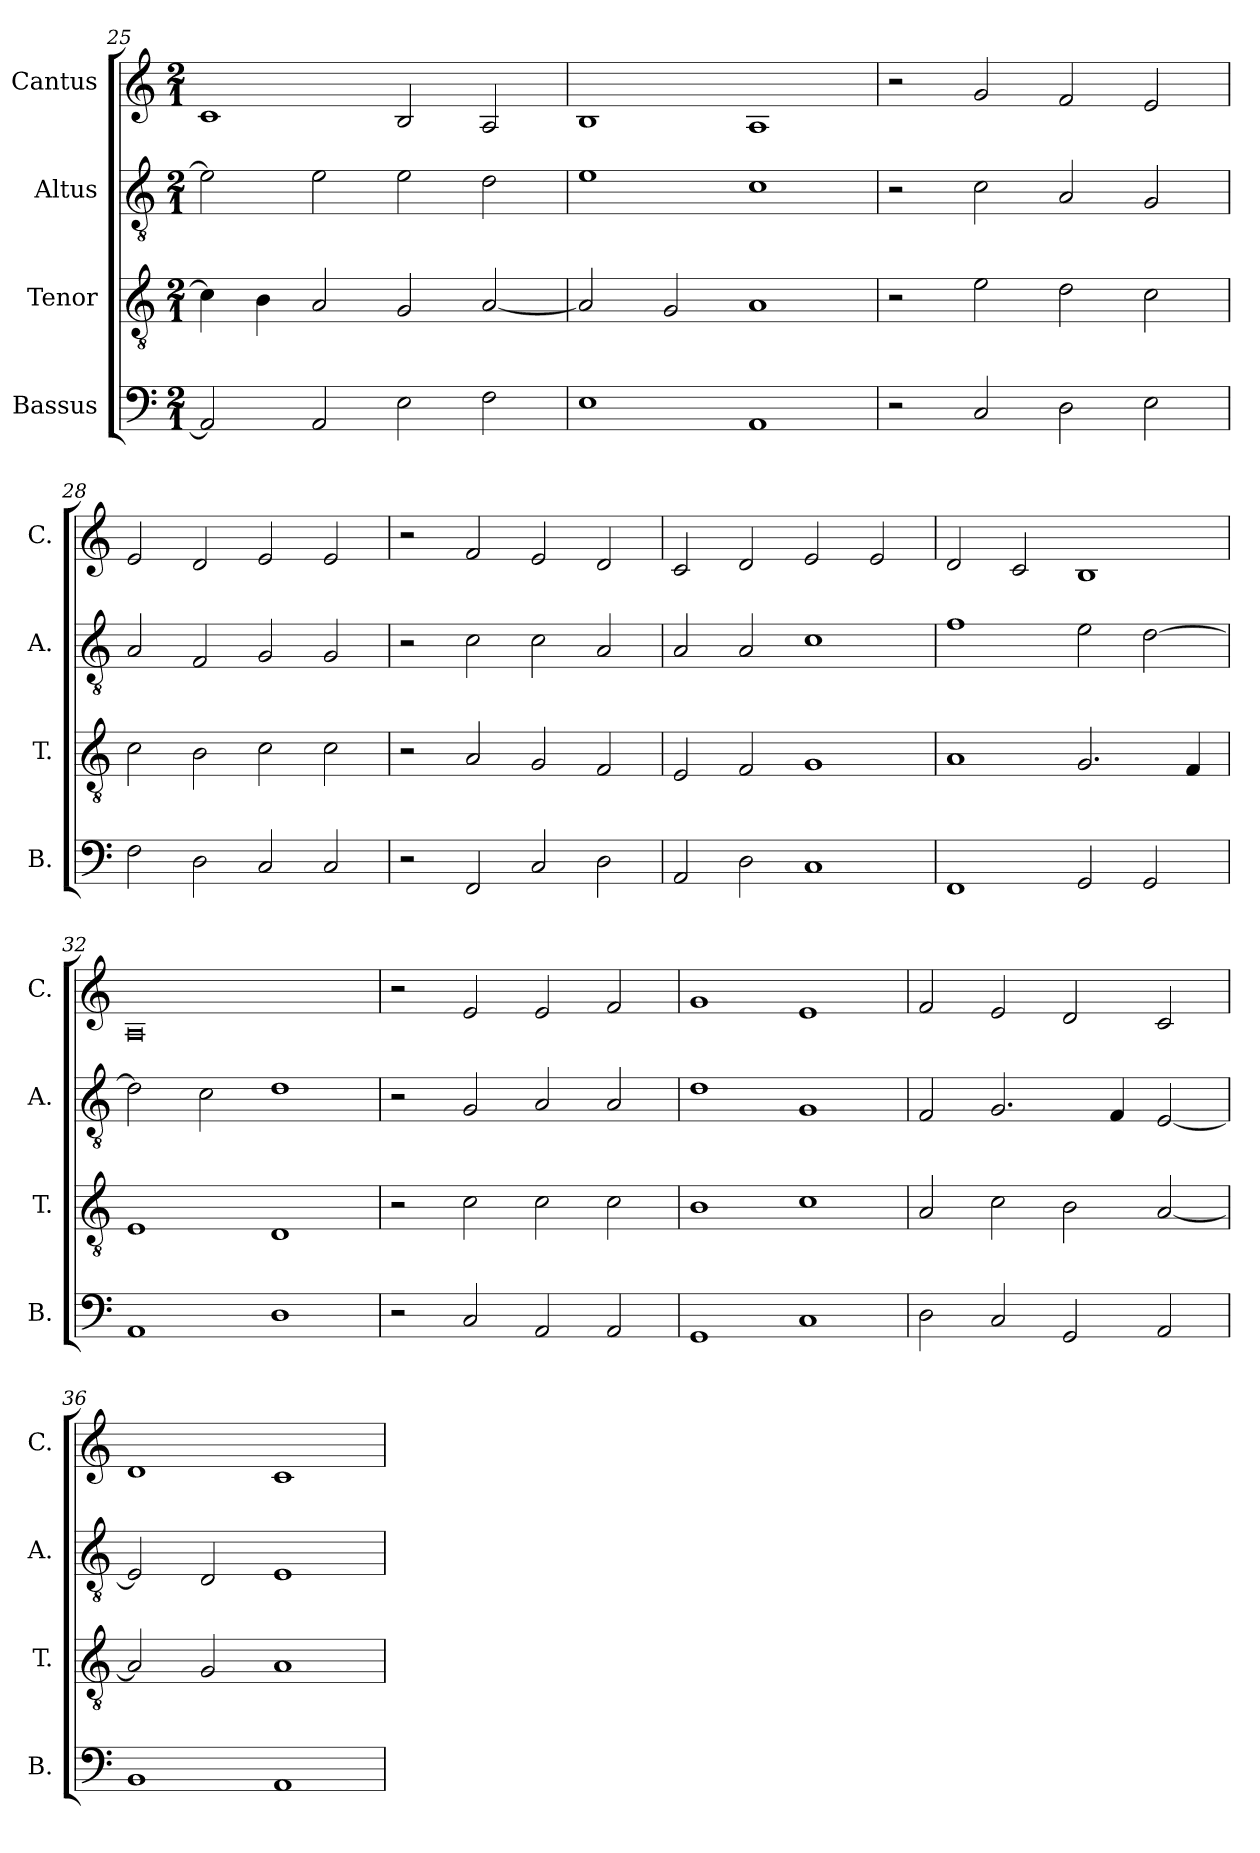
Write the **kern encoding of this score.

**kern	**kern	**kern	**kern
*part4	*part3	*part2	*part1
*staff4	*staff3	*staff2	*staff1
*I"Bassus	*I"Tenor	*I"Altus	*I"Cantus
*I'B.	*I'T.	*I'A.	*I'C.
*clefF4	*clefGv2	*clefGv2	*clefG2
*k[]	*k[]	*k[]	*k[]
*M2/1	*M2/1	*M2/1	*M2/1
=25	=25	=25	=25
2AA/]	4c\]	2e\]	1c
.	4B\	.	.
2AA/	2A/	2e\	.
2E\	2G/	2e\	2B/
2F\	[2A/	2d\	2A/
=26	=26	=26	=26
1E	2A/]	1e	1B
.	2G/	.	.
1AA	1A	1c	1A
=27	=27	=27	=27
2r	2r	2r	2r
2C/	2e\	2c\	2g/
2D\	2d\	2A/	2f/
2E\	2c\	2G/	2e/
!!LO:PB:g=z
=28	=28	=28	=28
2F\	2c\	2A/	2e/
2D\	2B\	2F/	2d/
2C/	2c\	2G/	2e/
2C/	2c\	2G/	2e/
=29	=29	=29	=29
2r	2r	2r	2r
2FF/	2A/	2c\	2f/
2C/	2G/	2c\	2e/
2D\	2F/	2A/	2d/
=30	=30	=30	=30
2AA/	2E/	2A/	2c/
2D\	2F/	2A/	2d/
1C	1G	1c	2e/
.	.	.	2e/
=31	=31	=31	=31
1FF	1A	1f	2d/
.	.	.	2c/
2GG/	2.G/	2e\	1B
2GG/	.	[2d\	.
.	4F/	.	.
=32	=32	=32	=32
1AA	1E	2d\]	0A
.	.	2c\	.
1D	1D	1d	.
=33	=33	=33	=33
2r	2r	2r	2r
2C/	2c\	2G/	2e/
2AA/	2c\	2A/	2e/
2AA/	2c\	2A/	2f/
=34	=34	=34	=34
1GG	1B	1d	1g
1C	1c	1G	1e
!!LO:LB:g=z
=35	=35	=35	=35
2D\	2A/	2F/	2f/
2C/	2c\	2.G/	2e/
2GG/	2B\	.	2d/
.	.	4F/	.
2AA/	[2A/	[2E/	2c/
=36	=36	=36	=36
1BB	2A/]	2E/]	1d
.	2G/	2D/	.
1AA	1A	1E	1c
=	=	=	=
*-	*-	*-	*-
